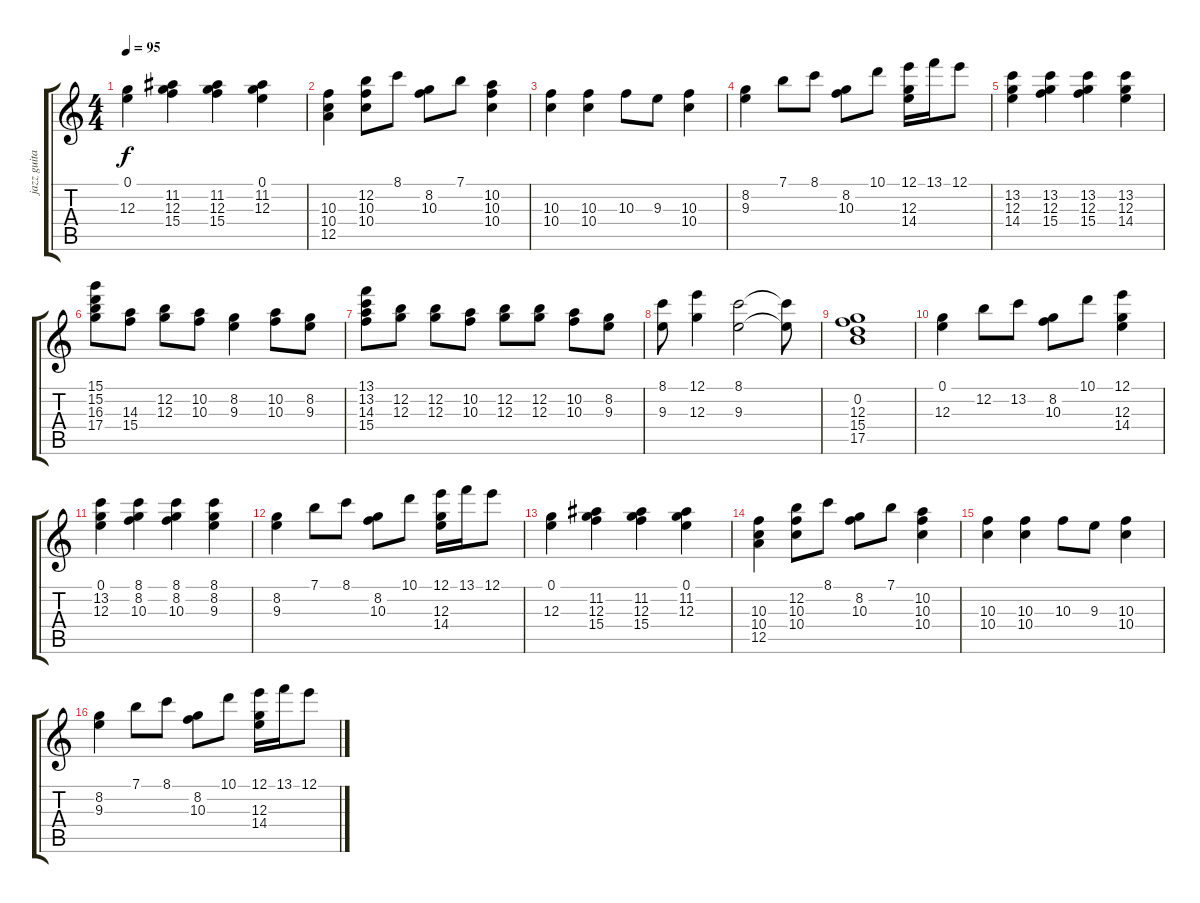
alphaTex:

\track ("jazz guitar         " "jazz guita") {instrument electricguitarjazz}
\staff {score tabs}
\tuning (E4 B3 G3 D3 A2 E2) {hide}
\ts (4 4)
\tempo 95
\clef g2
\ks c
(0.1 12.3).4{dy f} (11.2 12.3 15.4).4 (11.2 12.3 15.4).4 (0.1 11.2 12.3).4 |
(10.3 10.4 12.5).4 (12.2 10.3 10.4).8 8.1.8 (8.2 10.3).8 7.1.8 (10.2 10.3 10.4).4 |
(10.3 10.4).4 (10.3 10.4).4 10.3.8 9.3.8 (10.3 10.4).4 |
(8.2 9.3).4 7.1.8 8.1.8 (8.2 10.3).8 10.1.8 (12.1 12.3 14.4).16 13.1.16 12.1.8 |
(13.2 12.3 14.4).4 (13.2 12.3 15.4).4 (13.2 12.3 15.4).4 (13.2 12.3 14.4).4 |
(15.1 15.2 16.3 17.4).8 (14.3 15.4).8 (12.2 12.3).8 (10.2 10.3).8 (8.2 9.3).4 (10.2 10.3).8 (8.2 9.3).8 |
(13.1 13.2 14.3 15.4).8 (12.2 12.3).8 (12.2 12.3).8 (10.2 10.3).8 (12.2 12.3).8 (12.2 12.3).8 (10.2 10.3).8 (8.2 9.3).8 |
(8.1 9.3).8 (12.1 12.3).4 (8.1 9.3).2 (8.1{t} 9.3{t}).8 |
(0.2 12.3 15.4 17.5).1 |
(0.1 12.3).4 12.2.8 13.2.8 (8.2 10.3).8 10.1.8 (12.1 12.3 14.4).4 |
(0.1 13.2 12.3).4 (8.1 8.2 10.3).4 (8.1 8.2 10.3).4 (8.1 8.2 9.3).4 |
(8.2 9.3).4 7.1.8 8.1.8 (8.2 10.3).8 10.1.8 (12.1 12.3 14.4).16 13.1.16 12.1.8 |
(0.1 12.3).4 (11.2 12.3 15.4).4 (11.2 12.3 15.4).4 (0.1 11.2 12.3).4 |
(10.3 10.4 12.5).4 (12.2 10.3 10.4).8 8.1.8 (8.2 10.3).8 7.1.8 (10.2 10.3 10.4).4 |
(10.3 10.4).4 (10.3 10.4).4 10.3.8 9.3.8 (10.3 10.4).4 |
(8.2 9.3).4 7.1.8 8.1.8 (8.2 10.3).8 10.1.8 (12.1 12.3 14.4).16 13.1.16 12.1.8
